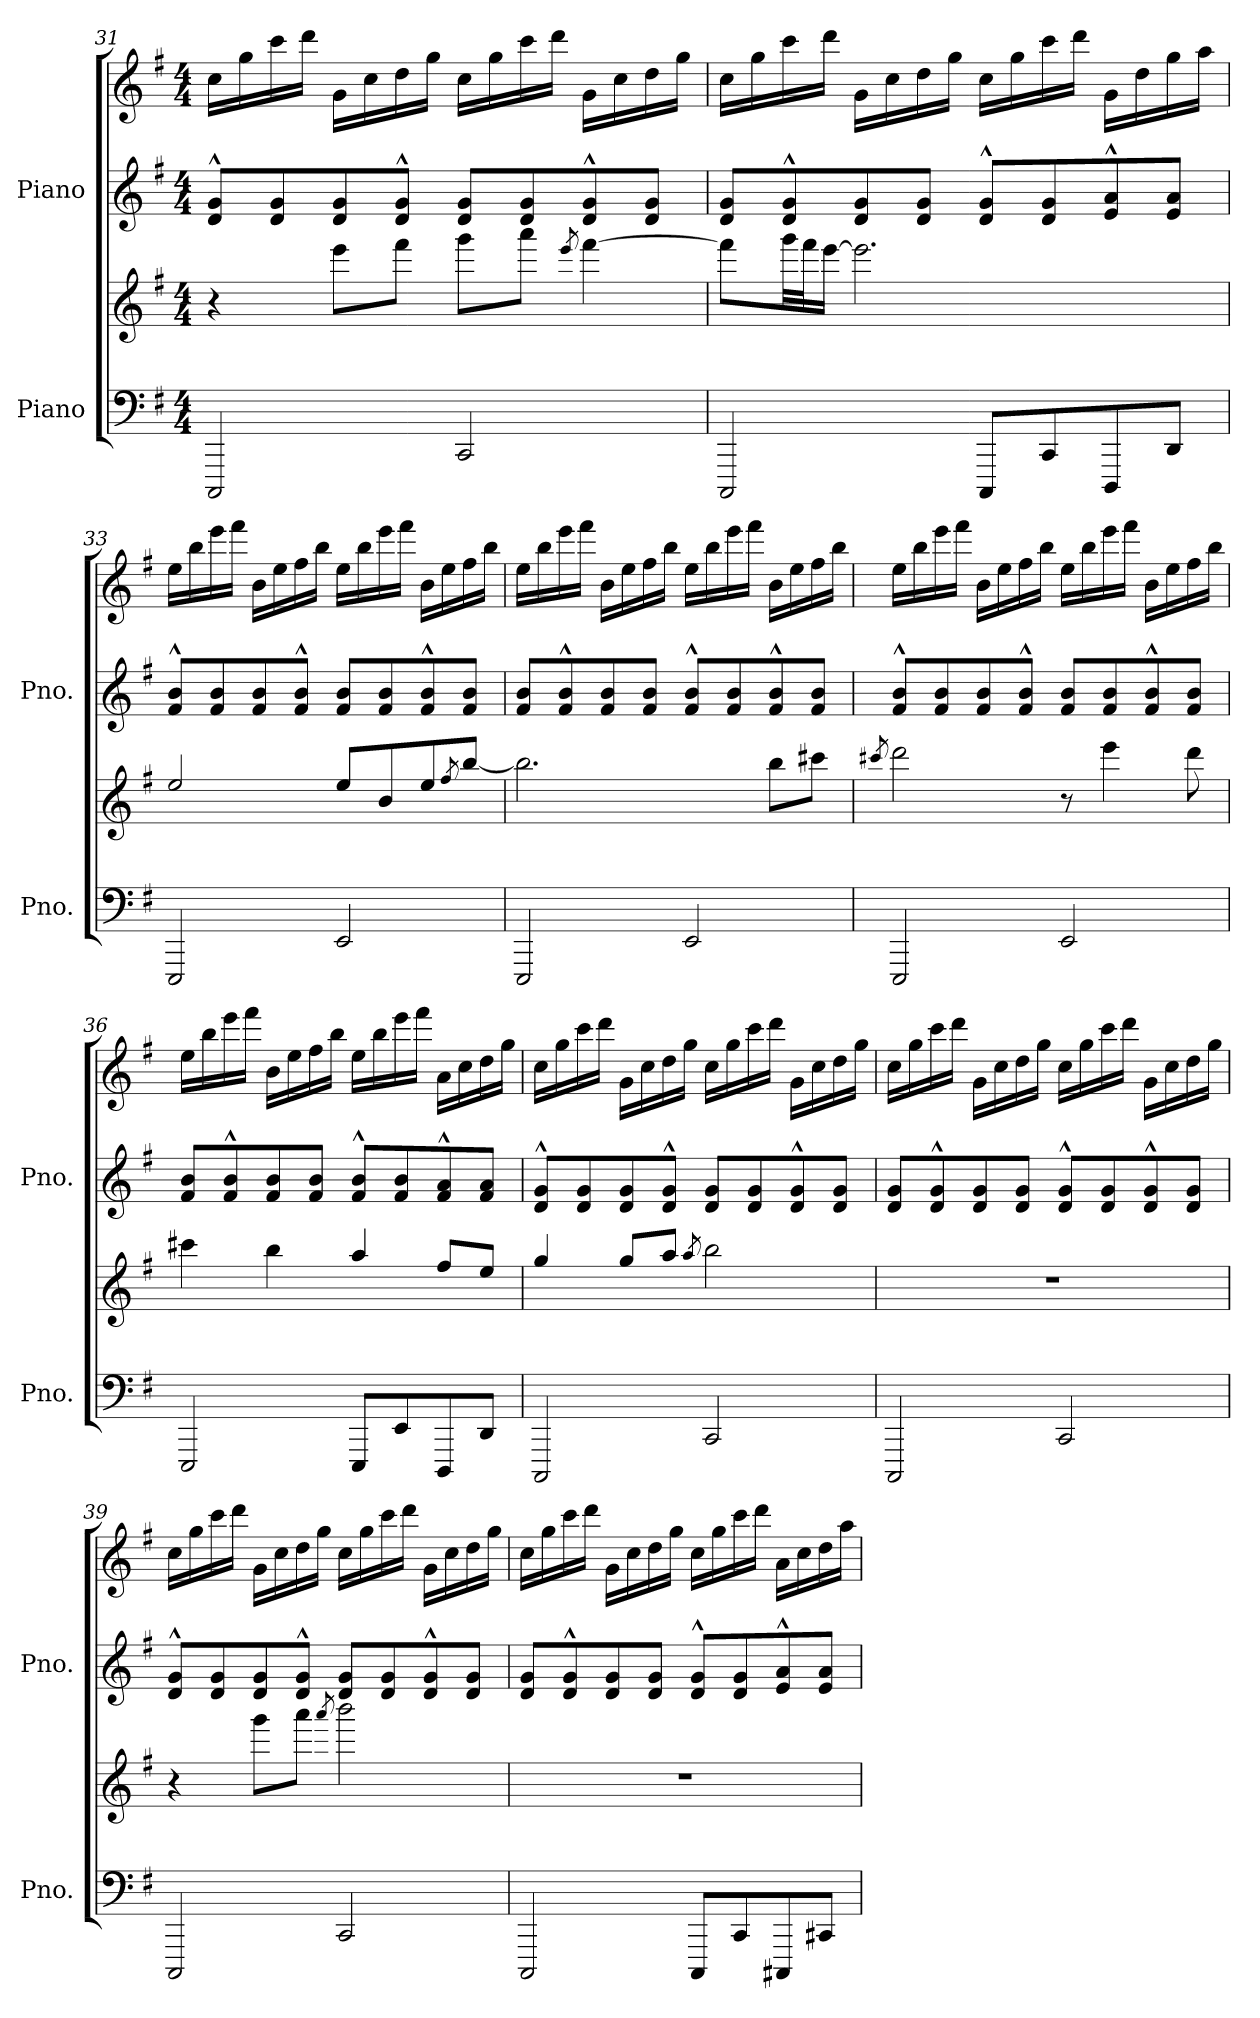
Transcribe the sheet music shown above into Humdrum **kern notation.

**kern	**kern	**kern	**kern
*part2	*part2	*part1	*part1
*staff4	*staff3	*staff2	*staff1
*I"Piano	*	*I"Piano	*
*I'Pno.	*	*I'Pno.	*
!!LO:LB:g=z
*clefF4	*clefG2	*clefG2	*clefG2
*k[f#]	*k[f#]	*k[f#]	*k[f#]
*M4/4	*M4/4	*M4/4	*M4/4
=31	=31	=31	=31
2CCC/	4r	8d/^^ 8g/^^L	16cc\LL
.	.	.	16gg\
.	.	8d/ 8g/	16ccc\
.	.	.	16ddd\JJ
.	8eee\L	8d/ 8g/	16g\LL
.	.	.	16cc\
.	8fff#\J	8d/^^ 8g/^^J	16dd\
.	.	.	16gg\JJ
2CC/	8ggg\L	8d/ 8g/L	16cc\LL
.	.	.	16gg\
.	8aaa\J	8d/ 8g/	16ccc\
.	.	.	16ddd\JJ
.	8qeee/	.	.
.	[4fff#\	8d/^^ 8g/^^	16g\LL
.	.	.	16cc\
.	.	8d/ 8g/J	16dd\
.	.	.	16gg\JJ
=32	=32	=32	=32
2CCC/	8fff#\L]	8d/ 8g/L	16cc\LL
.	.	.	16gg\
.	32ggg\LL	8d/^^ 8g/^^	16ccc\
.	32fff#\J	.	.
.	[16eee\JJ	.	16ddd\JJ
.	2.eee\]	8d/ 8g/	16g\LL
.	.	.	16cc\
.	.	8d/ 8g/J	16dd\
.	.	.	16gg\JJ
8CCC/L	.	8d/^^ 8g/^^L	16cc\LL
.	.	.	16gg\
8CC/	.	8d/ 8g/	16ccc\
.	.	.	16ddd\JJ
8DDD/	.	8e/^^ 8a/^^	16g\LL
.	.	.	16dd\
8DD/J	.	8e/ 8a/J	16gg\
.	.	.	16aa\JJ
!!LO:LB:g=z
=33	=33	=33	=33
2EEE/	2ee/	8f#/^^ 8b/^^L	16ee\LL
.	.	.	16bb\
.	.	8f#/ 8b/	16eee\
.	.	.	16fff#\JJ
.	.	8f#/ 8b/	16b\LL
.	.	.	16ee\
.	.	8f#/^^ 8b/^^J	16ff#\
.	.	.	16bb\JJ
2EE/	8ee/L	8f#/ 8b/L	16ee\LL
.	.	.	16bb\
.	8b/	8f#/ 8b/	16eee\
.	.	.	16fff#\JJ
.	8ee/	8f#/^^ 8b/^^	16b\LL
.	.	.	16ee\
.	8qff#/	.	.
.	[8bb/J	8f#/ 8b/J	16ff#\
.	.	.	16bb\JJ
=34	=34	=34	=34
2EEE/	2.bb\]	8f#/ 8b/L	16ee\LL
.	.	.	16bb\
.	.	8f#/^^ 8b/^^	16eee\
.	.	.	16fff#\JJ
.	.	8f#/ 8b/	16b\LL
.	.	.	16ee\
.	.	8f#/ 8b/J	16ff#\
.	.	.	16bb\JJ
2EE/	.	8f#/^^ 8b/^^L	16ee\LL
.	.	.	16bb\
.	.	8f#/ 8b/	16eee\
.	.	.	16fff#\JJ
.	8bb\L	8f#/^^ 8b/^^	16b\LL
.	.	.	16ee\
.	8ccc#X\J	8f#/ 8b/J	16ff#\
.	.	.	16bb\JJ
!!LO:PB:g=z
=35	=35	=35	=35
.	8qccc#X/	.	.
2EEE/	2ddd\	8f#/^^ 8b/^^L	16ee\LL
.	.	.	16bb\
.	.	8f#/ 8b/	16eee\
.	.	.	16fff#\JJ
.	.	8f#/ 8b/	16b\LL
.	.	.	16ee\
.	.	8f#/^^ 8b/^^J	16ff#\
.	.	.	16bb\JJ
2EE/	8r	8f#/ 8b/L	16ee\LL
.	.	.	16bb\
.	4eee\	8f#/ 8b/	16eee\
.	.	.	16fff#\JJ
.	.	8f#/^^ 8b/^^	16b\LL
.	.	.	16ee\
.	8ddd\	8f#/ 8b/J	16ff#\
.	.	.	16bb\JJ
=36	=36	=36	=36
2EEE/	4ccc#X\	8f#/ 8b/L	16ee\LL
.	.	.	16bb\
.	.	8f#/^^ 8b/^^	16eee\
.	.	.	16fff#\JJ
.	4bb\	8f#/ 8b/	16b\LL
.	.	.	16ee\
.	.	8f#/ 8b/J	16ff#\
.	.	.	16bb\JJ
8EEE/L	4aa/	8f#/^^ 8b/^^L	16ee\LL
.	.	.	16bb\
8EE/	.	8f#/ 8b/	16eee\
.	.	.	16fff#\JJ
8DDD/	8ff#/L	8f#/^^ 8a/^^	16a\LL
.	.	.	16cc\
8DD/J	8ee/J	8f#/ 8a/J	16dd\
.	.	.	16gg\JJ
!!LO:LB:g=z
=37	=37	=37	=37
2CCC/	4gg/	8d/^^ 8g/^^L	16cc\LL
.	.	.	16gg\
.	.	8d/ 8g/	16ccc\
.	.	.	16ddd\JJ
.	8gg/L	8d/ 8g/	16g\LL
.	.	.	16cc\
.	8aa/J	8d/^^ 8g/^^J	16dd\
.	.	.	16gg\JJ
.	8qaa/	.	.
2CC/	2bb\	8d/ 8g/L	16cc\LL
.	.	.	16gg\
.	.	8d/ 8g/	16ccc\
.	.	.	16ddd\JJ
.	.	8d/^^ 8g/^^	16g\LL
.	.	.	16cc\
.	.	8d/ 8g/J	16dd\
.	.	.	16gg\JJ
=38	=38	=38	=38
2CCC/	1r	8d/ 8g/L	16cc\LL
.	.	.	16gg\
.	.	8d/^^ 8g/^^	16ccc\
.	.	.	16ddd\JJ
.	.	8d/ 8g/	16g\LL
.	.	.	16cc\
.	.	8d/ 8g/J	16dd\
.	.	.	16gg\JJ
2CC/	.	8d/^^ 8g/^^L	16cc\LL
.	.	.	16gg\
.	.	8d/ 8g/	16ccc\
.	.	.	16ddd\JJ
.	.	8d/^^ 8g/^^	16g\LL
.	.	.	16cc\
.	.	8d/ 8g/J	16dd\
.	.	.	16gg\JJ
!!LO:LB:g=z
=39	=39	=39	=39
2CCC/	4r	8d/^^ 8g/^^L	16cc\LL
.	.	.	16gg\
.	.	8d/ 8g/	16ccc\
.	.	.	16ddd\JJ
.	8ggg\L	8d/ 8g/	16g\LL
.	.	.	16cc\
.	8aaa\J	8d/^^ 8g/^^J	16dd\
.	.	.	16gg\JJ
.	8qaaa/	.	.
2CC/	2bbb\	8d/ 8g/L	16cc\LL
.	.	.	16gg\
.	.	8d/ 8g/	16ccc\
.	.	.	16ddd\JJ
.	.	8d/^^ 8g/^^	16g\LL
.	.	.	16cc\
.	.	8d/ 8g/J	16dd\
.	.	.	16gg\JJ
=40	=40	=40	=40
2CCC/	1r	8d/ 8g/L	16cc\LL
.	.	.	16gg\
.	.	8d/^^ 8g/^^	16ccc\
.	.	.	16ddd\JJ
.	.	8d/ 8g/	16g\LL
.	.	.	16cc\
.	.	8d/ 8g/J	16dd\
.	.	.	16gg\JJ
8CCC/L	.	8d/^^ 8g/^^L	16cc\LL
.	.	.	16gg\
8CC/	.	8d/ 8g/	16ccc\
.	.	.	16ddd\JJ
8CCC#X/	.	8e/^^ 8a/^^	16a\LL
.	.	.	16cc\
8CC#X/J	.	8e/ 8a/J	16dd\
.	.	.	16aa\JJ
=	=	=	=
*-	*-	*-	*-
